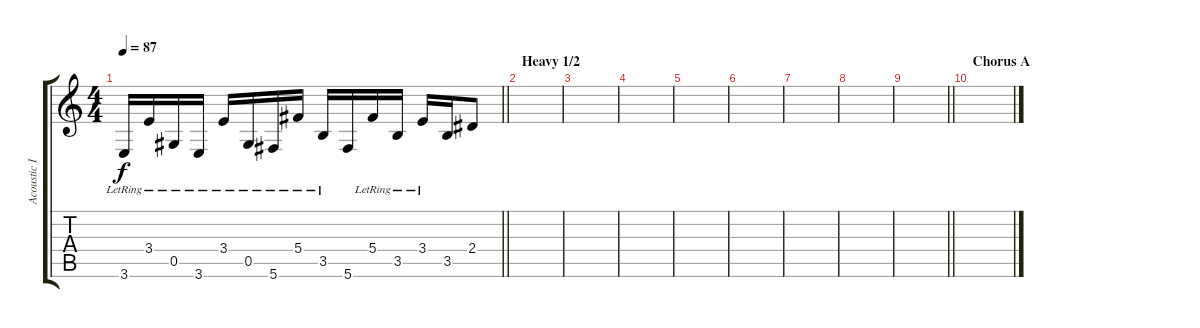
\track ("Acoustic I" "Acoustic I") {instrument acousticguitarsteel}
\staff {score tabs}
\tuning (Eb4 Bb3 Gb3 Db3 Ab2 Db2) {hide}
\ts (4 4)
\tempo 87
\clef g2
\barLineRight lightlight
\ks c
3.6{lr}.16{dy f} 3.4{lr}.16 0.5{lr}.16 3.6{lr}.16 3.4{lr}.16 0.5{lr}.16 5.6{lr}.16 5.4{lr}.16 3.5{lr}.16 5.6.16 5.4{lr}.16 3.5{lr}.16 3.4{lr}.16 3.5.16 2.4.8 |
\section ("" "Heavy 1/2")
|
|
|
|
|
|
|
\barLineRight lightlight
|
\section ("" "Chorus A")
